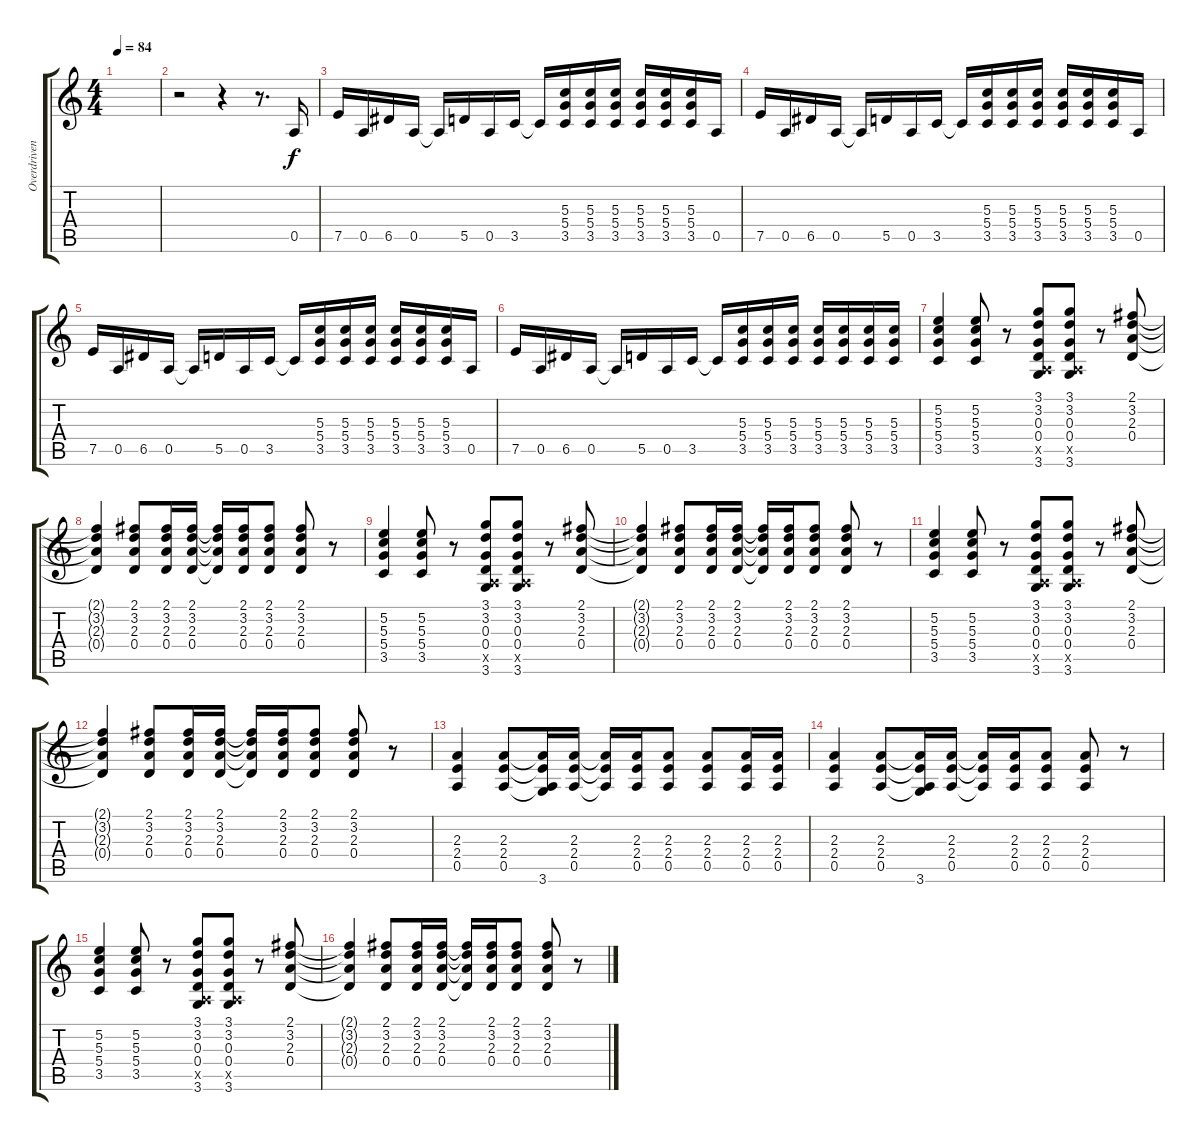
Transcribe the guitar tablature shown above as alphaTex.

\track ("Overdriven Rhythm" "Overdriven") {instrument overdrivenguitar}
\staff {score tabs}
\tuning (E4 B3 G3 D3 A2 E2) {hide}
\ts (4 4)
\tempo 84
\clef g2
\ks c
|
r.2 r.4 r.8{d} 0.5.16 |
7.5.16 0.5.16 6.5.16 0.5.16 0.5{t}.16 5.5.16 0.5.16 3.5.16 3.5{t}.16 (5.3 5.4 3.5).16 (5.3 5.4 3.5).16 (5.3 5.4 3.5).16 (5.3 5.4 3.5).16 (5.3 5.4 3.5).16 (5.3 5.4 3.5).16 0.5.16 |
7.5.16 0.5.16 6.5.16 0.5.16 0.5{t}.16 5.5.16 0.5.16 3.5.16 3.5{t}.16 (5.3 5.4 3.5).16 (5.3 5.4 3.5).16 (5.3 5.4 3.5).16 (5.3 5.4 3.5).16 (5.3 5.4 3.5).16 (5.3 5.4 3.5).16 0.5.16 |
7.5.16 0.5.16 6.5.16 0.5.16 0.5{t}.16 5.5.16 0.5.16 3.5.16 3.5{t}.16 (5.3 5.4 3.5).16 (5.3 5.4 3.5).16 (5.3 5.4 3.5).16 (5.3 5.4 3.5).16 (5.3 5.4 3.5).16 (5.3 5.4 3.5).16 0.5.16 |
7.5.16 0.5.16 6.5.16 0.5.16 0.5{t}.16 5.5.16 0.5.16 3.5.16 3.5{t}.16 (5.3 5.4 3.5).16 (5.3 5.4 3.5).16 (5.3 5.4 3.5).16 (5.3 5.4 3.5).16 (5.3 5.4 3.5).16 (5.3 5.4 3.5).16 (5.3 5.4 3.5).16 |
(5.2 5.3 5.4 3.5).4 (5.2 5.3 5.4 3.5).8 r.8 (3.1 3.2 0.3 0.4 0.5{x} 3.6).8 (3.1 3.2 0.3 0.4 0.5{x} 3.6).8 r.8 (2.1 3.2 2.3 0.4).8 |
(2.1{t} 3.2{t} 2.3{t} 0.4{t}).4 (2.1 3.2 2.3 0.4).8 (2.1 3.2 2.3 0.4).16 (2.1 3.2 2.3 0.4).16 (2.1{t} 3.2{t} 2.3{t} 0.4{t}).16 (2.1 3.2 2.3 0.4).16 (2.1 3.2 2.3 0.4).8 (2.1 3.2 2.3 0.4).8 r.8 |
(5.2 5.3 5.4 3.5).4 (5.2 5.3 5.4 3.5).8 r.8 (3.1 3.2 0.3 0.4 0.5{x} 3.6).8 (3.1 3.2 0.3 0.4 0.5{x} 3.6).8 r.8 (2.1 3.2 2.3 0.4).8 |
(2.1{t} 3.2{t} 2.3{t} 0.4{t}).4 (2.1 3.2 2.3 0.4).8 (2.1 3.2 2.3 0.4).16 (2.1 3.2 2.3 0.4).16 (2.1{t} 3.2{t} 2.3{t} 0.4{t}).16 (2.1 3.2 2.3 0.4).16 (2.1 3.2 2.3 0.4).8 (2.1 3.2 2.3 0.4).8 r.8 |
(5.2 5.3 5.4 3.5).4 (5.2 5.3 5.4 3.5).8 r.8 (3.1 3.2 0.3 0.4 0.5{x} 3.6).8 (3.1 3.2 0.3 0.4 0.5{x} 3.6).8 r.8 (2.1 3.2 2.3 0.4).8 |
(2.1{t} 3.2{t} 2.3{t} 0.4{t}).4 (2.1 3.2 2.3 0.4).8 (2.1 3.2 2.3 0.4).16 (2.1 3.2 2.3 0.4).16 (2.1{t} 3.2{t} 2.3{t} 0.4{t}).16 (2.1 3.2 2.3 0.4).16 (2.1 3.2 2.3 0.4).8 (2.1 3.2 2.3 0.4).8 r.8 |
(2.3 2.4 0.5).4 (2.3 2.4 0.5).8 (2.3{t} 2.4{t} 0.5{t} 3.6).16 (2.3 2.4 0.5).16 (2.3{t} 2.4{t} 0.5{t}).16 (2.3 2.4 0.5).16 (2.3 2.4 0.5).8 (2.3 2.4 0.5).8 (2.3 2.4 0.5).16 (2.3 2.4 0.5).16 |
(2.3 2.4 0.5).4 (2.3 2.4 0.5).8 (2.3{t} 2.4{t} 0.5{t} 3.6).16 (2.3 2.4 0.5).16 (2.3{t} 2.4{t} 0.5{t}).16 (2.3 2.4 0.5).16 (2.3 2.4 0.5).8 (2.3 2.4 0.5).8 r.8 |
(5.2 5.3 5.4 3.5).4 (5.2 5.3 5.4 3.5).8 r.8 (3.1 3.2 0.3 0.4 0.5{x} 3.6).8 (3.1 3.2 0.3 0.4 0.5{x} 3.6).8 r.8 (2.1 3.2 2.3 0.4).8 |
(2.1{t} 3.2{t} 2.3{t} 0.4{t}).4 (2.1 3.2 2.3 0.4).8 (2.1 3.2 2.3 0.4).16 (2.1 3.2 2.3 0.4).16 (2.1{t} 3.2{t} 2.3{t} 0.4{t}).16 (2.1 3.2 2.3 0.4).16 (2.1 3.2 2.3 0.4).8 (2.1 3.2 2.3 0.4).8 r.8
